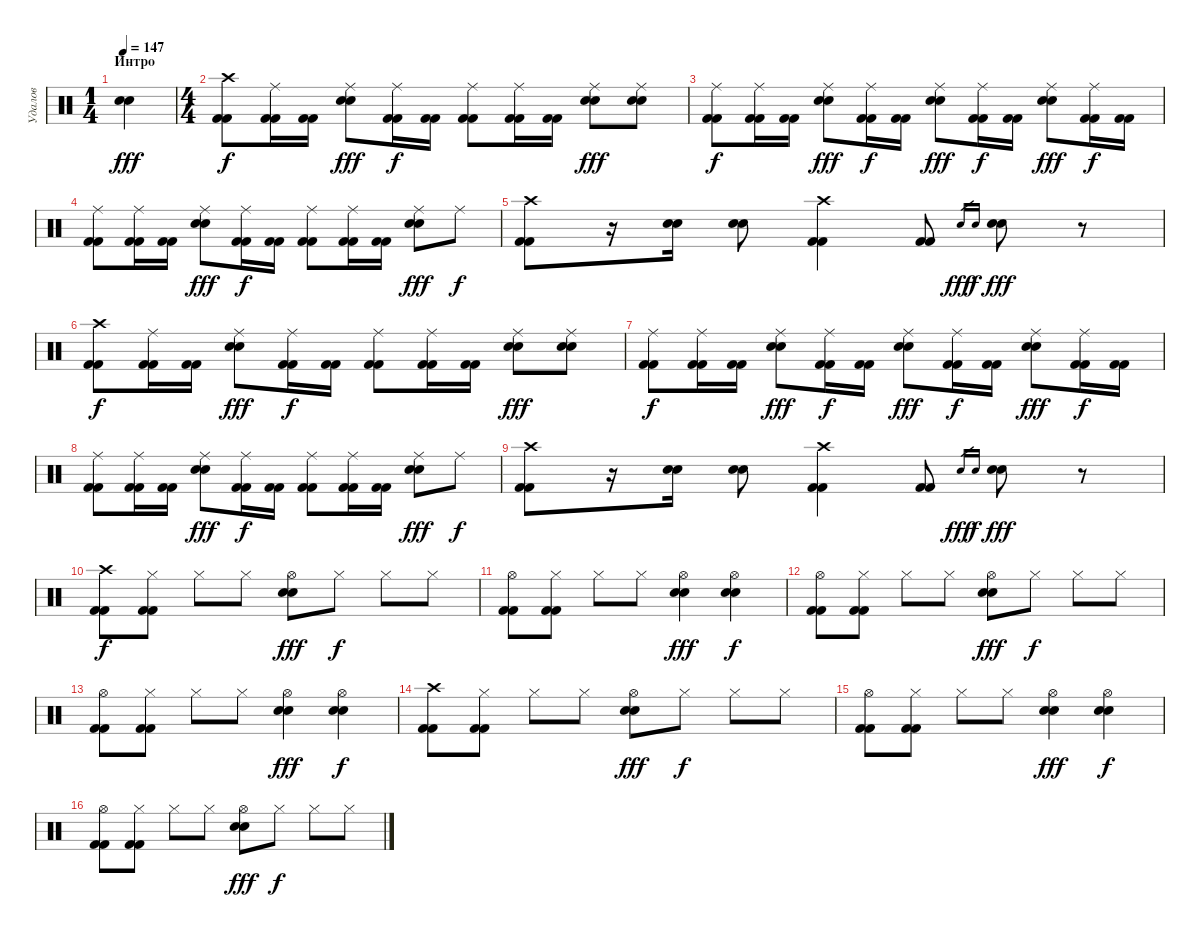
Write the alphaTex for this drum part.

\track ("Удалов" "Удалов") {instrument percussion}
\staff {score}
\articulation defaults
\ts (1 4)
\section ("" "Интро")
\tempo 147
\clef neutral
\ks c
("Electric Snare (hit)" "Electric Snare (hit)").4{dy fff} |
\ts (4 4)
("Crash high (hit)" "Kick (hit) 2" "Kick (hit) 2").8{dy f} ("Ride (middle)" "Kick (hit) 2" "Kick (hit) 2").16 ("Kick (hit) 2" "Kick (hit) 2").16 ("Ride (middle)" "Electric Snare (hit)" "Electric Snare (hit)").8{dy fff} ("Ride (middle)" "Kick (hit) 2" "Kick (hit) 2").16{dy f} ("Kick (hit) 2" "Kick (hit) 2").16 ("Ride (middle)" "Kick (hit) 2" "Kick (hit) 2").8 ("Ride (middle)" "Kick (hit) 2" "Kick (hit) 2").16 ("Kick (hit) 2" "Kick (hit) 2").16 ("Ride (middle)" "Electric Snare (hit)" "Electric Snare (hit)").8{dy fff} ("Ride (middle)" "Electric Snare (hit)" "Electric Snare (hit)").8 |
("Ride (middle)" "Kick (hit) 2" "Kick (hit) 2").8{dy f} ("Ride (middle)" "Kick (hit) 2" "Kick (hit) 2").16 ("Kick (hit) 2" "Kick (hit) 2").16 ("Ride (middle)" "Electric Snare (hit)" "Electric Snare (hit)").8{dy fff} ("Ride (middle)" "Kick (hit) 2" "Kick (hit) 2").16{dy f} ("Kick (hit) 2" "Kick (hit) 2").16 ("Ride (middle)" "Electric Snare (hit)" "Electric Snare (hit)").8{dy fff} ("Ride (middle)" "Kick (hit) 2" "Kick (hit) 2").16{dy f} ("Kick (hit) 2" "Kick (hit) 2").16 ("Ride (middle)" "Electric Snare (hit)" "Electric Snare (hit)").8{dy fff} ("Ride (middle)" "Kick (hit) 2" "Kick (hit) 2").16{dy f} ("Kick (hit) 2" "Kick (hit) 2").16 |
("Ride (middle)" "Kick (hit) 2" "Kick (hit) 2").8 ("Ride (middle)" "Kick (hit) 2" "Kick (hit) 2").16 ("Kick (hit) 2" "Kick (hit) 2").16 ("Ride (middle)" "Electric Snare (hit)" "Electric Snare (hit)").8{dy fff} ("Ride (middle)" "Kick (hit) 2" "Kick (hit) 2").16{dy f} ("Kick (hit) 2" "Kick (hit) 2").16 ("Ride (middle)" "Kick (hit) 2" "Kick (hit) 2").8 ("Ride (middle)" "Kick (hit) 2" "Kick (hit) 2").16 ("Kick (hit) 2" "Kick (hit) 2").16 ("Ride (middle)" "Electric Snare (hit)" "Electric Snare (hit)").8{dy fff} "Ride (middle)".8{dy f} |
("Crash high (hit)" "Kick (hit) 2" "Kick (hit) 2").8 r.16 ("Electric Snare (hit)" "Electric Snare (hit)").16 ("Electric Snare (hit)" "Electric Snare (hit)").8 ("Crash high (hit)" "Kick (hit) 2" "Kick (hit) 2").4 ("Kick (hit) 2" "Kick (hit) 2").8 "Electric Snare (hit)".16{gr dy fff} "Electric Snare (hit)".16{gr dy f} ("Electric Snare (hit)" "Electric Snare (hit)").8{dy fff} r.8 |
("Crash high (hit)" "Kick (hit) 2" "Kick (hit) 2").8{dy f} ("Ride (middle)" "Kick (hit) 2" "Kick (hit) 2").16 ("Kick (hit) 2" "Kick (hit) 2").16 ("Ride (middle)" "Electric Snare (hit)" "Electric Snare (hit)").8{dy fff} ("Ride (middle)" "Kick (hit) 2" "Kick (hit) 2").16{dy f} ("Kick (hit) 2" "Kick (hit) 2").16 ("Ride (middle)" "Kick (hit) 2" "Kick (hit) 2").8 ("Ride (middle)" "Kick (hit) 2" "Kick (hit) 2").16 ("Kick (hit) 2" "Kick (hit) 2").16 ("Ride (middle)" "Electric Snare (hit)" "Electric Snare (hit)").8{dy fff} ("Ride (middle)" "Electric Snare (hit)" "Electric Snare (hit)").8 |
("Ride (middle)" "Kick (hit) 2" "Kick (hit) 2").8{dy f} ("Ride (middle)" "Kick (hit) 2" "Kick (hit) 2").16 ("Kick (hit) 2" "Kick (hit) 2").16 ("Ride (middle)" "Electric Snare (hit)" "Electric Snare (hit)").8{dy fff} ("Ride (middle)" "Kick (hit) 2" "Kick (hit) 2").16{dy f} ("Kick (hit) 2" "Kick (hit) 2").16 ("Ride (middle)" "Electric Snare (hit)" "Electric Snare (hit)").8{dy fff} ("Ride (middle)" "Kick (hit) 2" "Kick (hit) 2").16{dy f} ("Kick (hit) 2" "Kick (hit) 2").16 ("Ride (middle)" "Electric Snare (hit)" "Electric Snare (hit)").8{dy fff} ("Ride (middle)" "Kick (hit) 2" "Kick (hit) 2").16{dy f} ("Kick (hit) 2" "Kick (hit) 2").16 |
("Ride (middle)" "Kick (hit) 2" "Kick (hit) 2").8 ("Ride (middle)" "Kick (hit) 2" "Kick (hit) 2").16 ("Kick (hit) 2" "Kick (hit) 2").16 ("Ride (middle)" "Electric Snare (hit)" "Electric Snare (hit)").8{dy fff} ("Ride (middle)" "Kick (hit) 2" "Kick (hit) 2").16{dy f} ("Kick (hit) 2" "Kick (hit) 2").16 ("Ride (middle)" "Kick (hit) 2" "Kick (hit) 2").8 ("Ride (middle)" "Kick (hit) 2" "Kick (hit) 2").16 ("Kick (hit) 2" "Kick (hit) 2").16 ("Ride (middle)" "Electric Snare (hit)" "Electric Snare (hit)").8{dy fff} "Ride (middle)".8{dy f} |
("Crash high (hit)" "Kick (hit) 2" "Kick (hit) 2").8 r.16 ("Electric Snare (hit)" "Electric Snare (hit)").16 ("Electric Snare (hit)" "Electric Snare (hit)").8 ("Crash high (hit)" "Kick (hit) 2" "Kick (hit) 2").4 ("Kick (hit) 2" "Kick (hit) 2").8 "Electric Snare (hit)".16{gr dy fff} "Electric Snare (hit)".16{gr dy f} ("Electric Snare (hit)" "Electric Snare (hit)").8{dy fff} r.8 |
("Crash high (hit)" "Kick (hit) 2" "Kick (hit) 2").8{dy f} ("Hi-Hat (closed)" "Kick (hit) 2" "Kick (hit) 2").8 "Hi-Hat (closed)".8 "Hi-Hat (closed)".8 ("Hi-Hat (open)" "Electric Snare (hit)" "Electric Snare (hit)").8{dy fff} "Hi-Hat (closed)".8{dy f} "Hi-Hat (closed)".8 "Hi-Hat (closed)".8 |
("Hi-Hat (open)" "Kick (hit) 2" "Kick (hit) 2").8 ("Hi-Hat (closed)" "Kick (hit) 2" "Kick (hit) 2").8 "Hi-Hat (closed)".8 "Hi-Hat (closed)".8 ("Hi-Hat (open)" "Electric Snare (hit)" "Electric Snare (hit)").4{dy fff} ("Hi-Hat (open)" "Electric Snare (hit)" "Electric Snare (hit)").4{dy f} |
("Hi-Hat (open)" "Kick (hit) 2" "Kick (hit) 2").8 ("Hi-Hat (closed)" "Kick (hit) 2" "Kick (hit) 2").8 "Hi-Hat (closed)".8 "Hi-Hat (closed)".8 ("Hi-Hat (open)" "Electric Snare (hit)" "Electric Snare (hit)").8{dy fff} "Hi-Hat (closed)".8{dy f} "Hi-Hat (closed)".8 "Hi-Hat (closed)".8 |
("Hi-Hat (open)" "Kick (hit) 2" "Kick (hit) 2").8 ("Hi-Hat (closed)" "Kick (hit) 2" "Kick (hit) 2").8 "Hi-Hat (closed)".8 "Hi-Hat (closed)".8 ("Hi-Hat (open)" "Electric Snare (hit)" "Electric Snare (hit)").4{dy fff} ("Hi-Hat (open)" "Electric Snare (hit)" "Electric Snare (hit)").4{dy f} |
("Crash high (hit)" "Kick (hit) 2" "Kick (hit) 2").8 ("Hi-Hat (closed)" "Kick (hit) 2" "Kick (hit) 2").8 "Hi-Hat (closed)".8 "Hi-Hat (closed)".8 ("Hi-Hat (open)" "Electric Snare (hit)" "Electric Snare (hit)").8{dy fff} "Hi-Hat (closed)".8{dy f} "Hi-Hat (closed)".8 "Hi-Hat (closed)".8 |
("Hi-Hat (open)" "Kick (hit) 2" "Kick (hit) 2").8 ("Hi-Hat (closed)" "Kick (hit) 2" "Kick (hit) 2").8 "Hi-Hat (closed)".8 "Hi-Hat (closed)".8 ("Hi-Hat (open)" "Electric Snare (hit)" "Electric Snare (hit)").4{dy fff} ("Hi-Hat (open)" "Electric Snare (hit)" "Electric Snare (hit)").4{dy f} |
("Hi-Hat (open)" "Kick (hit) 2" "Kick (hit) 2").8 ("Hi-Hat (closed)" "Kick (hit) 2" "Kick (hit) 2").8 "Hi-Hat (closed)".8 "Hi-Hat (closed)".8 ("Hi-Hat (open)" "Electric Snare (hit)" "Electric Snare (hit)").8{dy fff} "Hi-Hat (closed)".8{dy f} "Hi-Hat (closed)".8 "Hi-Hat (closed)".8
